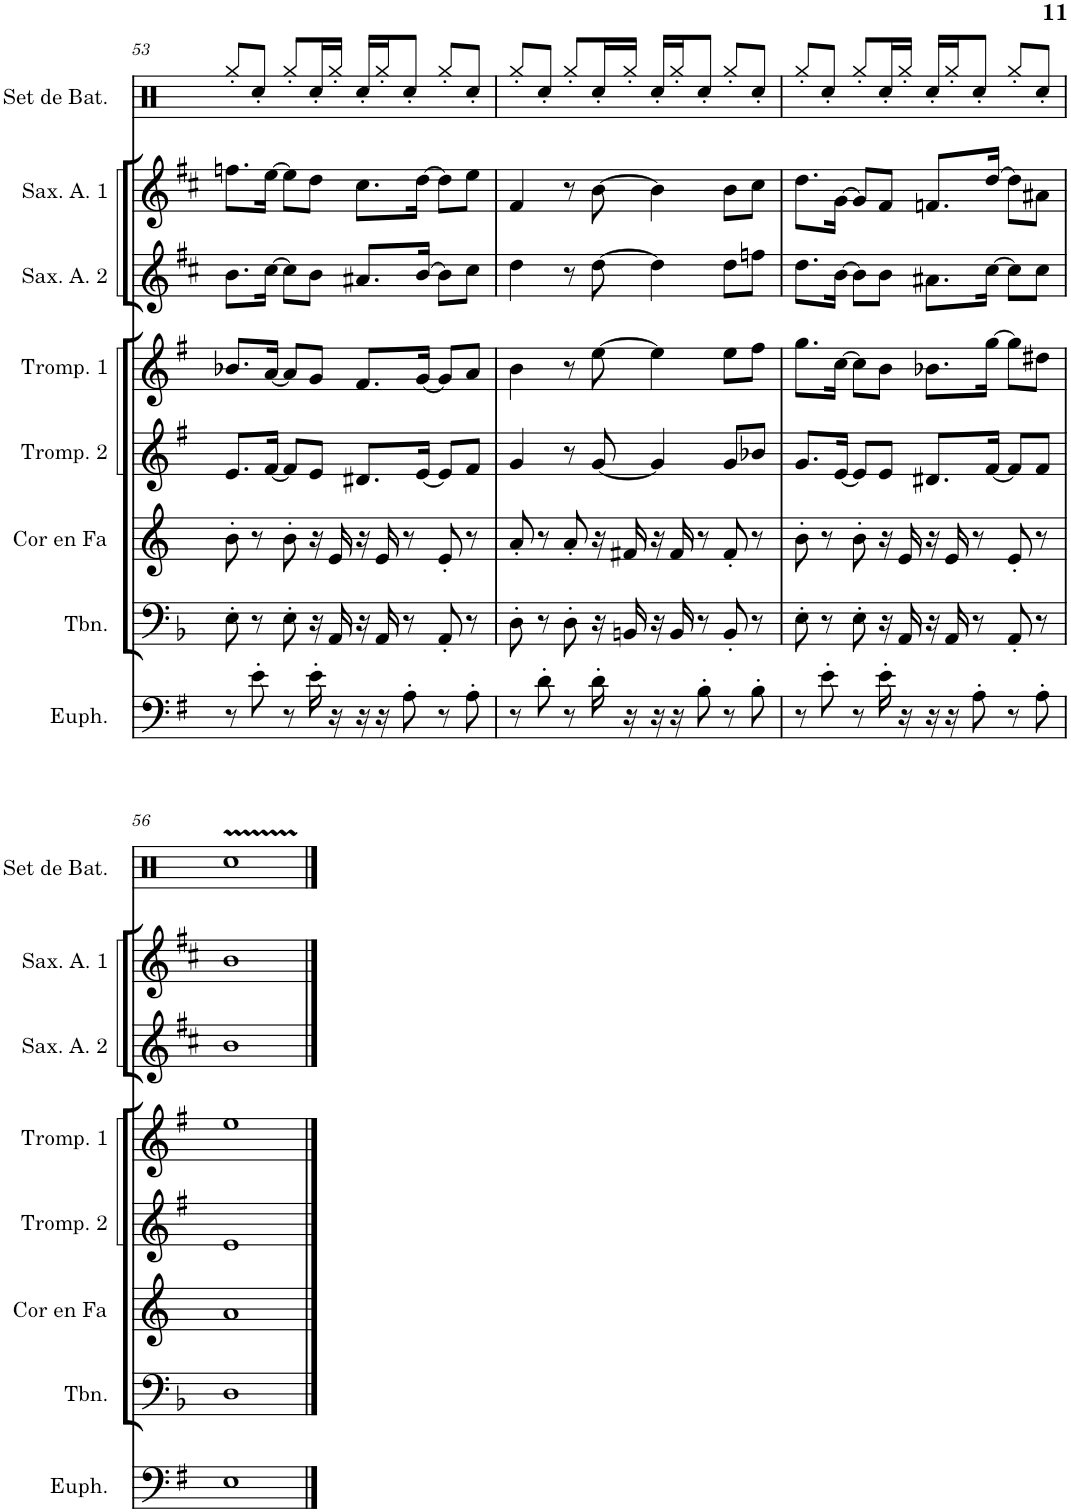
**kern	**kern	**kern	**kern	**kern	**kern	**kern	**kern
*part8	*part7	*part6	*part5	*part4	*part3	*part2	*part1
*staff8	*staff7	*staff6	*staff5	*staff4	*staff3	*staff2	*staff1
*I"Euphonium	*I"Trombone	*I"Cor en Fa	*I"Trompette 2	*I"Trompette 1	*I"Saxophone Alto 2	*I"Saxophone Alto 1	*I"Set de batterie
*I'Euph.	*I'Tbn.	*I'Cor en Fa	*I'Tromp. 2	*I'Tromp. 1	*I'Sax. A. 2	*I'Sax. A. 1	*I'Set de Bat.
!!LO:PB:g=z
*clefF4	*clefF4	*clefG2	*clefG2	*clefG2	*clefG2	*clefG2	*clefX
*Trd1c2	*	*Trd4c7	*Trd1c2	*Trd1c2	*Trd5c9	*Trd5c9	*
*k[f#]	*k[b-]	*k[]	*k[f#]	*k[f#]	*k[f#c#]	*k[f#c#]	*k[]
*M4/4	*M4/4	*M4/4	*M4/4	*M4/4	*M4/4	*M4/4	*M4/4
=53	=53	=53	=53	=53	=53	=53	=53
8r	8E'\	8b'\	8.e/L	8.b-X/L	8.b\L	8.ffn\L	8Rgg'/L
8e'\	8r	8r	.	.	.	.	8Rcc'/J
.	.	.	[16f#/Jk	[16a/Jk	[16cc#\Jk	[16ee\Jk	.
8r	8E'\	8b'\	8f#/L]	8a/L]	8cc#\L]	8ee\L]	8Rgg'/L
16e'\	16r	16r	8e/J	8g/J	8b\J	8dd\J	16Rcc'/L
16r	16AA/	16e/	.	.	.	.	16Rgg'/JJ
16r	16r	16r	8.d#X/L	8.f#/L	8.a#X/L	8.cc#\L	16Rcc'/LL
16r	16AA/	16e/	.	.	.	.	16Rgg'/J
8A'\	8r	8r	.	.	.	.	8Rcc'/J
.	.	.	[16e/Jk	[16g/Jk	[16b/Jk	[16dd\Jk	.
8r	8AA'/	8e'/	8e/L]	8g/L]	8b\L]	8dd\L]	8Rgg'/L
8A'\	8r	8r	8f#/J	8a/J	8cc#\J	8ee\J	8Rcc'/J
=54	=54	=54	=54	=54	=54	=54	=54
8r	8D'\	8a'/	4g/	4b\	4dd\	4f#/	8Rgg'/L
8d'\	8r	8r	.	.	.	.	8Rcc'/J
8r	8D'\	8a'/	8r	8r	8r	8r	8Rgg'/L
16d'\	16r	16r	[8g/	[8ee\	[8dd\	[8b\	16Rcc'/L
16r	16BBn/	16f#X/	.	.	.	.	16Rgg'/JJ
16r	16r	16r	4g/]	4ee\]	4dd\]	4b\]	16Rcc'/LL
16r	16BB/	16f#/	.	.	.	.	16Rgg'/J
8B'\	8r	8r	.	.	.	.	8Rcc'/J
8r	8BB'/	8f#'/	8g/L	8ee\L	8dd\L	8b\L	8Rgg'/L
8B'\	8r	8r	8b-X/J	8ff#\J	8ffn\J	8cc#\J	8Rcc'/J
=55	=55	=55	=55	=55	=55	=55	=55
8r	8E'\	8b'\	8.g/L	8.gg\L	8.dd\L	8.dd\L	8Rgg'/L
8e'\	8r	8r	.	.	.	.	8Rcc'/J
.	.	.	[16e/Jk	[16cc\Jk	[16b\Jk	[16g\Jk	.
8r	8E'\	8b'\	8e/L]	8cc\L]	8b\L]	8g/L]	8Rgg'/L
16e'\	16r	16r	8e/J	8b\J	8b\J	8f#/J	16Rcc'/L
16r	16AA/	16e/	.	.	.	.	16Rgg'/JJ
16r	16r	16r	8.d#X/L	8.b-X\L	8.a#X\L	8.fn/L	16Rcc'/LL
16r	16AA/	16e/	.	.	.	.	16Rgg'/J
8A'\	8r	8r	.	.	.	.	8Rcc'/J
.	.	.	[16f#/Jk	[16gg\Jk	[16cc#\Jk	[16dd/Jk	.
8r	8AA'/	8e'/	8f#/L]	8gg\L]	8cc#\L]	8dd\L]	8Rgg'/L
8A'\	8r	8r	8f#/J	8dd#X\J	8cc#\J	8a#X\J	8Rcc'/J
!!LO:LB:g=z
=56	=56	=56	=56	=56	=56	=56	=56
1E	1D	1a	1e	1ee	1b	1b	1Rcc
==	==	==	==	==	==	==	==
*-	*-	*-	*-	*-	*-	*-	*-
